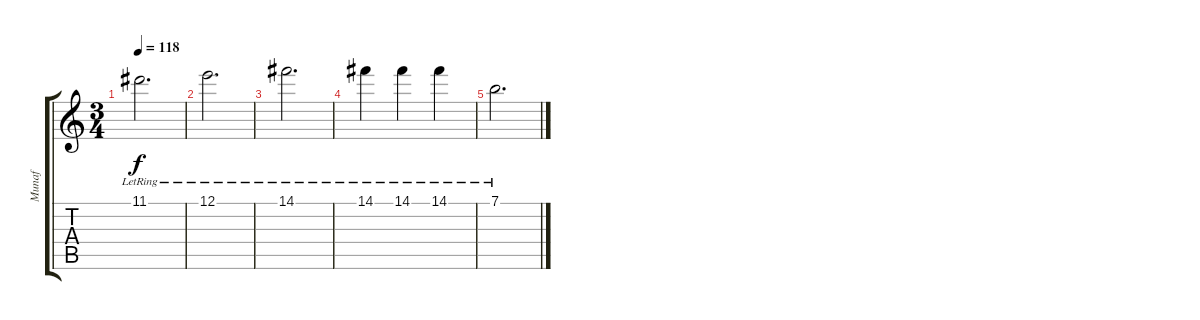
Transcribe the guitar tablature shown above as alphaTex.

\track ("Munaf" "Munaf") {instrument acousticguitarsteel}
\staff {score tabs}
\tuning (E4 B3 G3 D3 A2 E2) {hide}
\ts (3 4)
\tempo 118
\clef g2
\ks c
11.1{lr}.2{d dy f} |
12.1{lr}.2{d} |
14.1{lr}.2{d} |
14.1{lr}.4 14.1{lr}.4 14.1{lr}.4 |
7.1{lr}.2{d}
